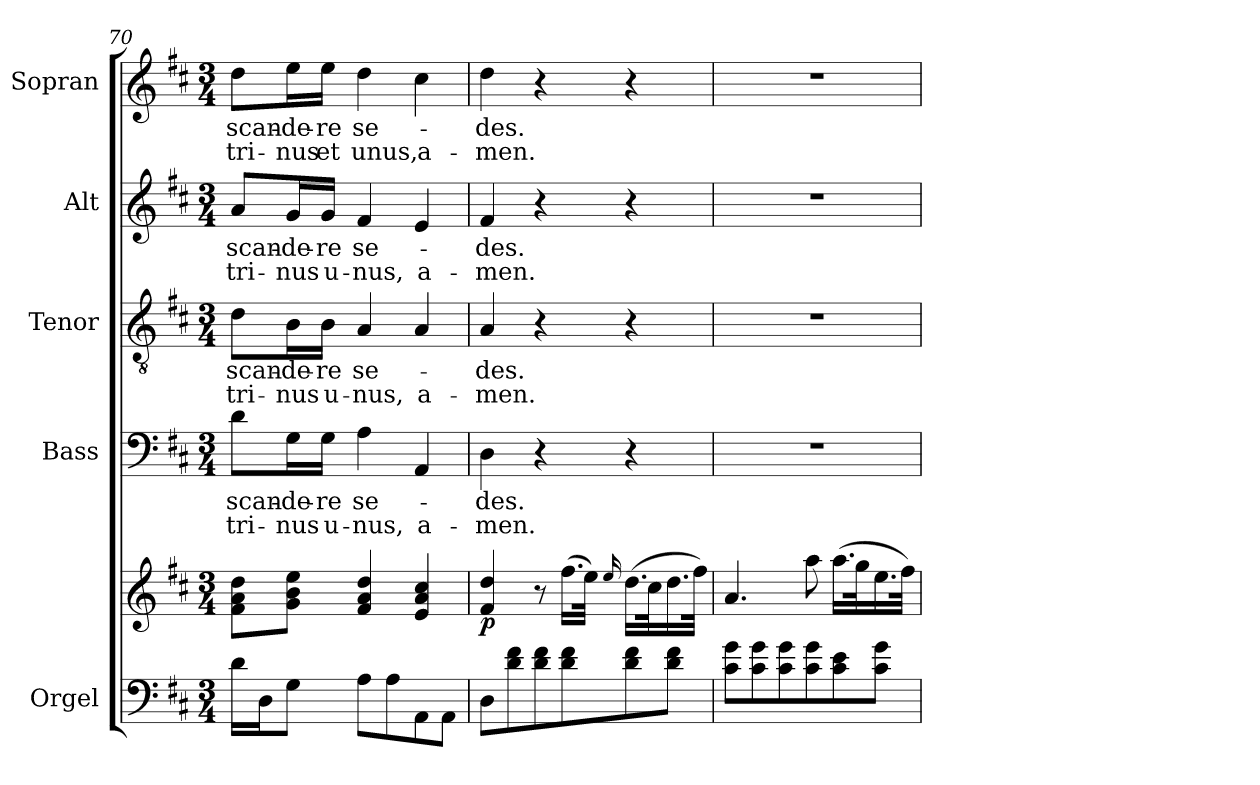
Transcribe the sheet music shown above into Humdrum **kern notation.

**kern	**kern	**dynam	**kern	**text	**text	**kern	**text	**text	**kern	**text	**text	**kern	**text	**text
*part5	*part5	*part5	*part4	*part4	*part4	*part3	*part3	*part3	*part2	*part2	*part2	*part1	*part1	*part1
*staff6	*staff5	*staff5/6	*staff4	*staff4	*staff4	*staff3	*staff3	*staff3	*staff2	*staff2	*staff2	*staff1	*staff1	*staff1
*I"Orgel	*	*	*I"Bass	*	*	*I"Tenor	*	*	*I"Alt	*	*	*I"Sopran	*	*
*I'Org.	*	*	*I'B.	*	*	*I'T.	*	*	*I'A.	*	*	*I'S.	*	*
*clefF4	*clefG2	*	*clefF4	*	*	*clefGv2	*	*	*clefG2	*	*	*clefG2	*	*
*k[f#c#]	*k[f#c#]	*	*k[f#c#]	*	*	*k[f#c#]	*	*	*k[f#c#]	*	*	*k[f#c#]	*	*
*D:	*D:	*	*D:	*	*	*D:	*	*	*D:	*	*	*D:	*	*
*M3/4	*M3/4	*	*M3/4	*	*	*M3/4	*	*	*M3/4	*	*	*M3/4	*	*
=70	=70	=70	=70	=70	=70	=70	=70	=70	=70	=70	=70	=70	=70	=70
!	!	!	!	!LO:LY:b	!LO:LY:b	!	!LO:LY:b	!LO:LY:b	!	!LO:LY:b	!LO:LY:b	!	!LO:LY:b	!LO:LY:b
16d\LL	8f#\ 8a\ 8dd\L	.	8d\L	scan-	tri-	8d\L	scan-	tri-	8a/L	scan-	tri-	8dd\L	scan-	tri-
16D\J	.	.	.	.	.	.	.	.	.	.	.	.	.	.
!	!	!	!	!LO:LY:b	!LO:LY:b	!	!LO:LY:b	!LO:LY:b	!	!LO:LY:b	!LO:LY:b	!	!LO:LY:b	!LO:LY:b
8G\J	8g\ 8b\ 8ee\J	.	16G\L	-de-	-nus	16B\L	-de-	-nus	16g/L	-de-	-nus	16ee\L	-de-	-nus
!	!	!	!	!LO:LY:b	!LO:LY:b	!	!LO:LY:b	!LO:LY:b	!	!LO:LY:b	!LO:LY:b	!	!LO:LY:b	!LO:LY:b
.	.	.	16G\JJ	-re	u-	16B\JJ	-re	u-	16g/JJ	-re	u-	16ee\JJ	-re	et
!	!	!	!	!LO:LY:b	!LO:LY:b	!	!LO:LY:b	!LO:LY:b	!	!LO:LY:b	!LO:LY:b	!	!LO:LY:b	!LO:LY:b
8A\L	4f#/ 4a/ 4dd/	.	4A\	se-	-nus,	4A/	se-	-nus,	4f#/	se-	-nus,	4dd\	se-	unus,
8A\	.	.	.	.	.	.	.	.	.	.	.	.	.	.
!	!	!	!	!	!LO:LY:b	!	!	!LO:LY:b	!	!	!LO:LY:b	!	!	!LO:LY:b
8AA\	4e/ 4a/ 4cc#/	.	4AA/	.	a-	4A/	.	a-	4e/	.	a-	4cc#\	.	a-
8AA\J	.	.	.	.	.	.	.	.	.	.	.	.	.	.
!!LO:LB:g=z
=71	=71	=71	=71	=71	=71	=71	=71	=71	=71	=71	=71	=71	=71	=71
!	!	!LO:DY:b	!	!LO:LY:b	!LO:LY:b	!	!LO:LY:b	!LO:LY:b	!	!LO:LY:b	!LO:LY:b	!	!LO:LY:b	!LO:LY:b
8D\L	4f#/ 4dd/	p	4D\	-des.	-men.	4A/	-des.	-men.	4f#/	-des.	-men.	4dd\	-des.	-men.
8d\ 8f#\	.	.	.	.	.	.	.	.	.	.	.	.	.	.
8d\ 8f#\	8r	.	4r	.	.	4r	.	.	4r	.	.	4r	.	.
8d\ 8f#\	(>16.ff#\LL	.	.	.	.	.	.	.	.	.	.	.	.	.
.	32ee\JJk)	.	.	.	.	.	.	.	.	.	.	.	.	.
.	16qqee/	.	.	.	.	.	.	.	.	.	.	.	.	.
8d\ 8f#\	(>16.dd\LL	.	4r	.	.	4r	.	.	4r	.	.	4r	.	.
.	32cc#\k	.	.	.	.	.	.	.	.	.	.	.	.	.
8d\ 8f#\J	16.dd\	.	.	.	.	.	.	.	.	.	.	.	.	.
.	32ff#\JJk)	.	.	.	.	.	.	.	.	.	.	.	.	.
=72	=72	=72	=72	=72	=72	=72	=72	=72	=72	=72	=72	=72	=72	=72
8c#\ 8g\L	4.a/	.	2.r	.	.	2.r	.	.	2.r	.	.	2.r	.	.
8c#\ 8g\	.	.	.	.	.	.	.	.	.	.	.	.	.	.
8c#\ 8g\	.	.	.	.	.	.	.	.	.	.	.	.	.	.
8c#\ 8g\	8aa\	.	.	.	.	.	.	.	.	.	.	.	.	.
8c#\ 8e\	(>16.aa\LL	.	.	.	.	.	.	.	.	.	.	.	.	.
.	32gg\k	.	.	.	.	.	.	.	.	.	.	.	.	.
8c#\ 8g\J	16.ee\	.	.	.	.	.	.	.	.	.	.	.	.	.
.	32ff#\JJk)	.	.	.	.	.	.	.	.	.	.	.	.	.
=	=	=	=	=	=	=	=	=	=	=	=	=	=	=
*-	*-	*-	*-	*-	*-	*-	*-	*-	*-	*-	*-	*-	*-	*-
